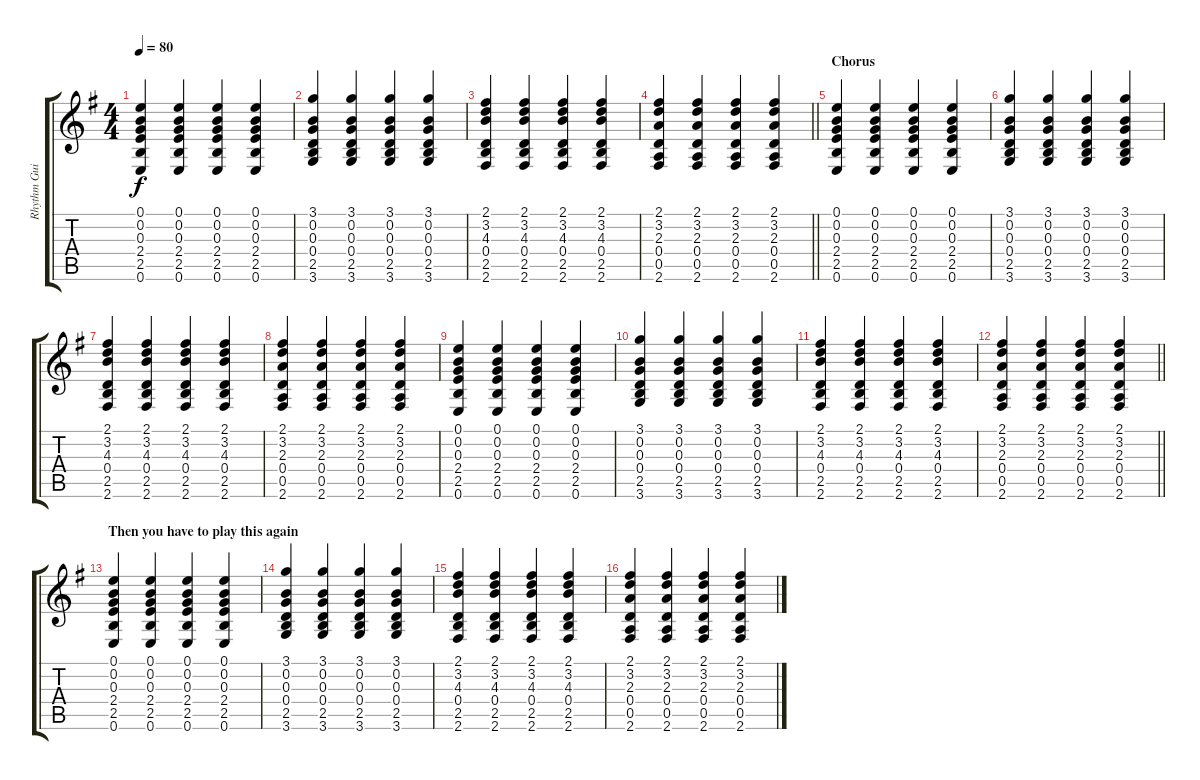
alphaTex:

\track ("Rhythm Guitar" "Rhythm Gui") {instrument acousticguitarsteel}
\staff {score tabs}
\tuning (E4 B3 G3 D3 A2 E2) {hide}
\ts (4 4)
\tempo 80
\clef g2
\ks eminor
(0.1 0.2 0.3 2.4 2.5 0.6).4{dy f} (0.1 0.2 0.3 2.4 2.5 0.6).4 (0.1 0.2 0.3 2.4 2.5 0.6).4 (0.1 0.2 0.3 2.4 2.5 0.6).4 |
(3.1 0.2 0.3 0.4 2.5 3.6).4 (3.1 0.2 0.3 0.4 2.5 3.6).4 (3.1 0.2 0.3 0.4 2.5 3.6).4 (3.1 0.2 0.3 0.4 2.5 3.6).4 |
(2.1 3.2 4.3 0.4 2.5 2.6).4 (2.1 3.2 4.3 0.4 2.5 2.6).4 (2.1 3.2 4.3 0.4 2.5 2.6).4 (2.1 3.2 4.3 0.4 2.5 2.6).4 |
\barLineRight lightlight
(2.1 3.2 2.3 0.4 0.5 2.6).4 (2.1 3.2 2.3 0.4 0.5 2.6).4 (2.1 3.2 2.3 0.4 0.5 2.6).4 (2.1 3.2 2.3 0.4 0.5 2.6).4 |
\section ("" "Chorus")
(0.1 0.2 0.3 2.4 2.5 0.6).4 (0.1 0.2 0.3 2.4 2.5 0.6).4 (0.1 0.2 0.3 2.4 2.5 0.6).4 (0.1 0.2 0.3 2.4 2.5 0.6).4 |
(3.1 0.2 0.3 0.4 2.5 3.6).4 (3.1 0.2 0.3 0.4 2.5 3.6).4 (3.1 0.2 0.3 0.4 2.5 3.6).4 (3.1 0.2 0.3 0.4 2.5 3.6).4 |
(2.1 3.2 4.3 0.4 2.5 2.6).4 (2.1 3.2 4.3 0.4 2.5 2.6).4 (2.1 3.2 4.3 0.4 2.5 2.6).4 (2.1 3.2 4.3 0.4 2.5 2.6).4 |
(2.1 3.2 2.3 0.4 0.5 2.6).4 (2.1 3.2 2.3 0.4 0.5 2.6).4 (2.1 3.2 2.3 0.4 0.5 2.6).4 (2.1 3.2 2.3 0.4 0.5 2.6).4 |
(0.1 0.2 0.3 2.4 2.5 0.6).4 (0.1 0.2 0.3 2.4 2.5 0.6).4 (0.1 0.2 0.3 2.4 2.5 0.6).4 (0.1 0.2 0.3 2.4 2.5 0.6).4 |
(3.1 0.2 0.3 0.4 2.5 3.6).4 (3.1 0.2 0.3 0.4 2.5 3.6).4 (3.1 0.2 0.3 0.4 2.5 3.6).4 (3.1 0.2 0.3 0.4 2.5 3.6).4 |
(2.1 3.2 4.3 0.4 2.5 2.6).4 (2.1 3.2 4.3 0.4 2.5 2.6).4 (2.1 3.2 4.3 0.4 2.5 2.6).4 (2.1 3.2 4.3 0.4 2.5 2.6).4 |
\barLineRight lightlight
(2.1 3.2 2.3 0.4 0.5 2.6).4 (2.1 3.2 2.3 0.4 0.5 2.6).4 (2.1 3.2 2.3 0.4 0.5 2.6).4 (2.1 3.2 2.3 0.4 0.5 2.6).4 |
\section ("" "Then you have to play this again")
(0.1 0.2 0.3 2.4 2.5 0.6).4 (0.1 0.2 0.3 2.4 2.5 0.6).4 (0.1 0.2 0.3 2.4 2.5 0.6).4 (0.1 0.2 0.3 2.4 2.5 0.6).4 |
(3.1 0.2 0.3 0.4 2.5 3.6).4 (3.1 0.2 0.3 0.4 2.5 3.6).4 (3.1 0.2 0.3 0.4 2.5 3.6).4 (3.1 0.2 0.3 0.4 2.5 3.6).4 |
(2.1 3.2 4.3 0.4 2.5 2.6).4 (2.1 3.2 4.3 0.4 2.5 2.6).4 (2.1 3.2 4.3 0.4 2.5 2.6).4 (2.1 3.2 4.3 0.4 2.5 2.6).4 |
(2.1 3.2 2.3 0.4 0.5 2.6).4 (2.1 3.2 2.3 0.4 0.5 2.6).4 (2.1 3.2 2.3 0.4 0.5 2.6).4 (2.1 3.2 2.3 0.4 0.5 2.6).4
